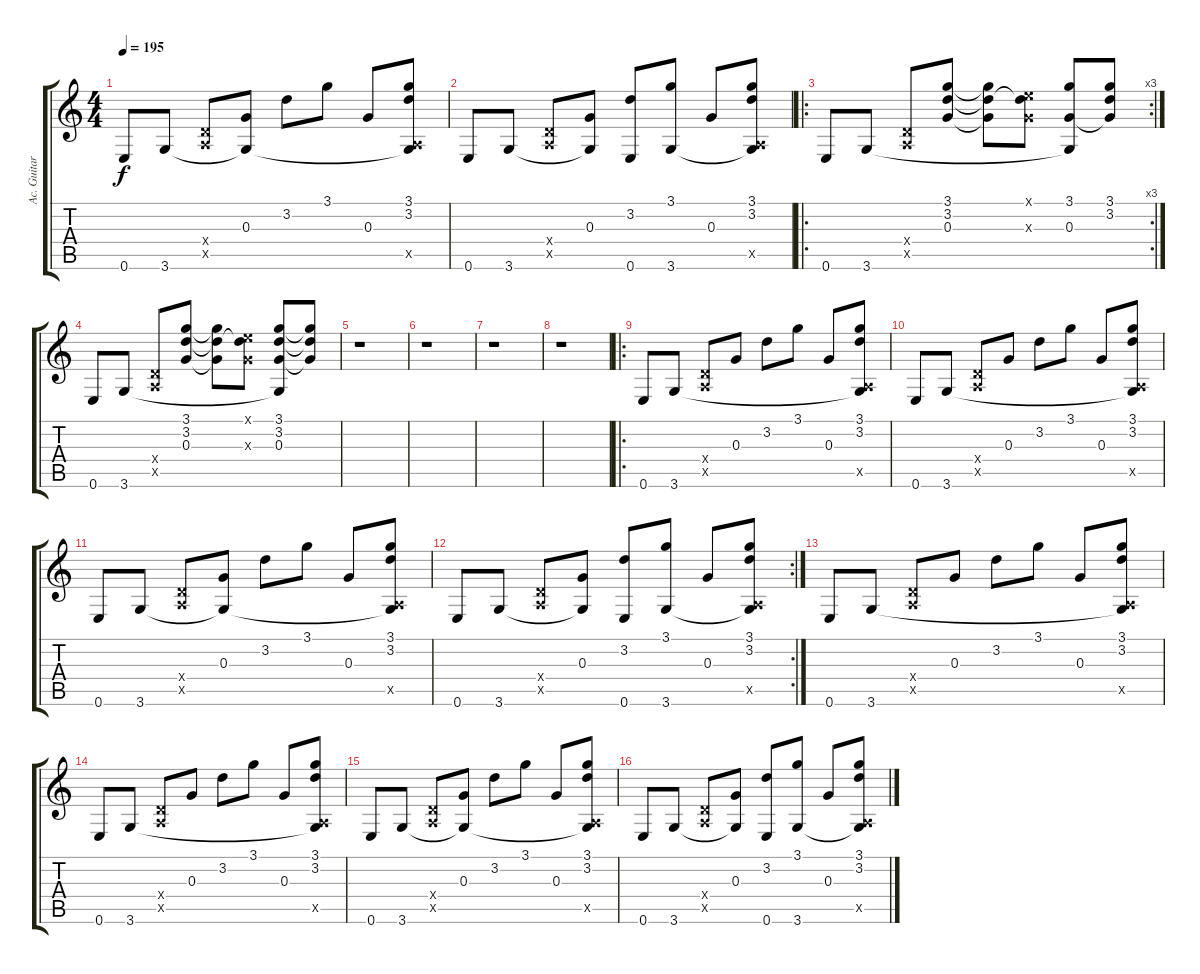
\track ("Ac. Guitar 2" "Ac. Guitar") {instrument acousticguitarsteel}
\staff {score tabs}
\tuning (E4 B3 G3 D3 A2 E2) {hide}
\ts (4 4)
\tempo 195
\clef g2
\ks c
0.6.8{dy f} 3.6.8 (0.4{x} 0.5{x}).8 (0.3 3.6{t}).8 3.2.8 3.1.8 0.3.8 (3.1 3.2 0.5{x} 3.6{t}).8 |
0.6.8 3.6.8 (0.4{x} 0.5{x}).8 (0.3 3.6{t}).8 (3.2 0.6).8 (3.1 3.6).8 0.3.8 (3.1 3.2 0.5{x} 3.6{t}).8 |
\ro
\rc 3
0.6.8 3.6.8 (0.4{x} 0.5{x}).8 (3.1 3.2 0.3).8 (3.1{t} 3.2{t} 0.3{t}).8 (0.1{x} 3.2{t} 0.3{x}).8 (3.1 0.3 3.6{t}).8 (3.1 3.2 0.3{t}).8 |
0.6.8 3.6.8 (0.4{x} 0.5{x}).8 (3.1 3.2 0.3).8 (3.1{t} 3.2{t} 0.3{t}).8 (0.1{x} 3.2{t} 0.3{x}).8 (3.1 3.2 0.3 3.6{t}).8 (3.1{t} 3.2{t} 0.3{t}).8 |
r.1 |
r.1 |
r.1 |
r.1 |
\ro
0.6.8 3.6.8 (0.4{x} 0.5{x}).8 0.3.8 3.2.8 3.1.8 0.3.8 (3.1 3.2 0.5{x} 3.6{t}).8 |
0.6.8 3.6.8 (0.4{x} 0.5{x}).8 0.3.8 3.2.8 3.1.8 0.3.8 (3.1 3.2 0.5{x} 3.6{t}).8 |
0.6.8 3.6.8 (0.4{x} 0.5{x}).8 (0.3 3.6{t}).8 3.2.8 3.1.8 0.3.8 (3.1 3.2 0.5{x} 3.6{t}).8 |
\rc 2
0.6.8 3.6.8 (0.4{x} 0.5{x}).8 (0.3 3.6{t}).8 (3.2 0.6).8 (3.1 3.6).8 0.3.8 (3.1 3.2 0.5{x} 3.6{t}).8 |
0.6.8 3.6.8 (0.4{x} 0.5{x}).8 0.3.8 3.2.8 3.1.8 0.3.8 (3.1 3.2 0.5{x} 3.6{t}).8 |
0.6.8 3.6.8 (0.4{x} 0.5{x}).8 0.3.8 3.2.8 3.1.8 0.3.8 (3.1 3.2 0.5{x} 3.6{t}).8 |
0.6.8 3.6.8 (0.4{x} 0.5{x}).8 (0.3 3.6{t}).8 3.2.8 3.1.8 0.3.8 (3.1 3.2 0.5{x} 3.6{t}).8 |
0.6.8 3.6.8 (0.4{x} 0.5{x}).8 (0.3 3.6{t}).8 (3.2 0.6).8 (3.1 3.6).8 0.3.8 (3.1 3.2 0.5{x} 3.6{t}).8
